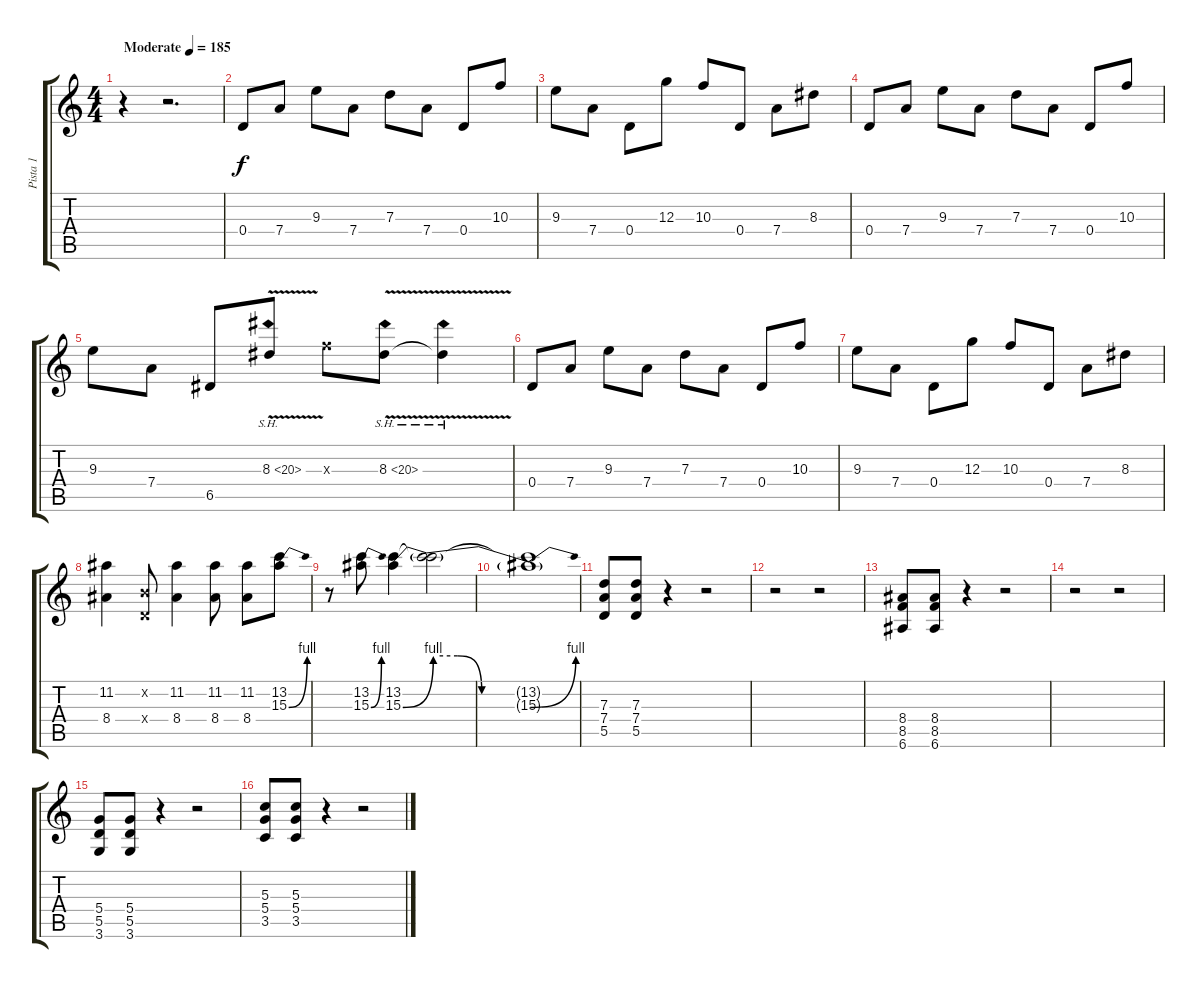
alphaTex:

\track ("Pista 1" "Pista 1") {instrument distortionguitar}
\staff {score tabs}
\tuning (E4 B3 G3 D3 A2 E2) {hide}
\ts (4 4)
\tempo (185 "Moderate")
\clef g2
\ks c
r.4{dy f instrument distortionguitar} r.2{d} |
0.4.8 7.4.8 9.3.8 7.4.8 7.3.8 7.4.8 0.4.8 10.3.8 |
9.3.8 7.4.8 0.4.8 12.3.8 10.3.8 0.4.8 7.4.8 8.3.8 |
0.4.8 7.4.8 9.3.8 7.4.8 7.3.8 7.4.8 0.4.8 10.3.8 |
9.3.8 7.4.8 6.5.8 8.3{sh 12 v}.8 10.3{x}.8 8.3{sh 12 v}.8 8.3{sh 12 v t}.4 |
0.4.8 7.4.8 9.3.8 7.4.8 7.3.8 7.4.8 0.4.8 10.3.8 |
9.3.8 7.4.8 0.4.8 12.3.8 10.3.8 0.4.8 7.4.8 8.3.8 |
(11.2 8.4).4 (0.2{x} 0.4{x}).8 (11.2 8.4).4 (11.2 8.4).8 (11.2 8.4).8 (13.2 15.3{be (bend 0 0 60 4)}).8 |
r.8 (13.2 15.3{be (bend 0 0 60 4)}).8 (13.2 15.3{be (bend 0 0 60 4)}).4 (13.2{t} 15.3{be (custom 0 4 15 4 30 0 60 0) t}).2 |
(13.2{t} 15.3{be (bend 0 0 60 4) t}).1 |
(7.3 7.4 5.5).8 (7.3 7.4 5.5).8 r.4 r.2 |
r.2 r.2 |
(8.4 8.5 6.6).8 (8.4 8.5 6.6).8 r.4 r.2 |
r.2 r.2 |
(5.4 5.5 3.6).8 (5.4 5.5 3.6).8 r.4 r.2 |
(5.3 5.4 3.5).8 (5.3 5.4 3.5).8 r.4 r.2
